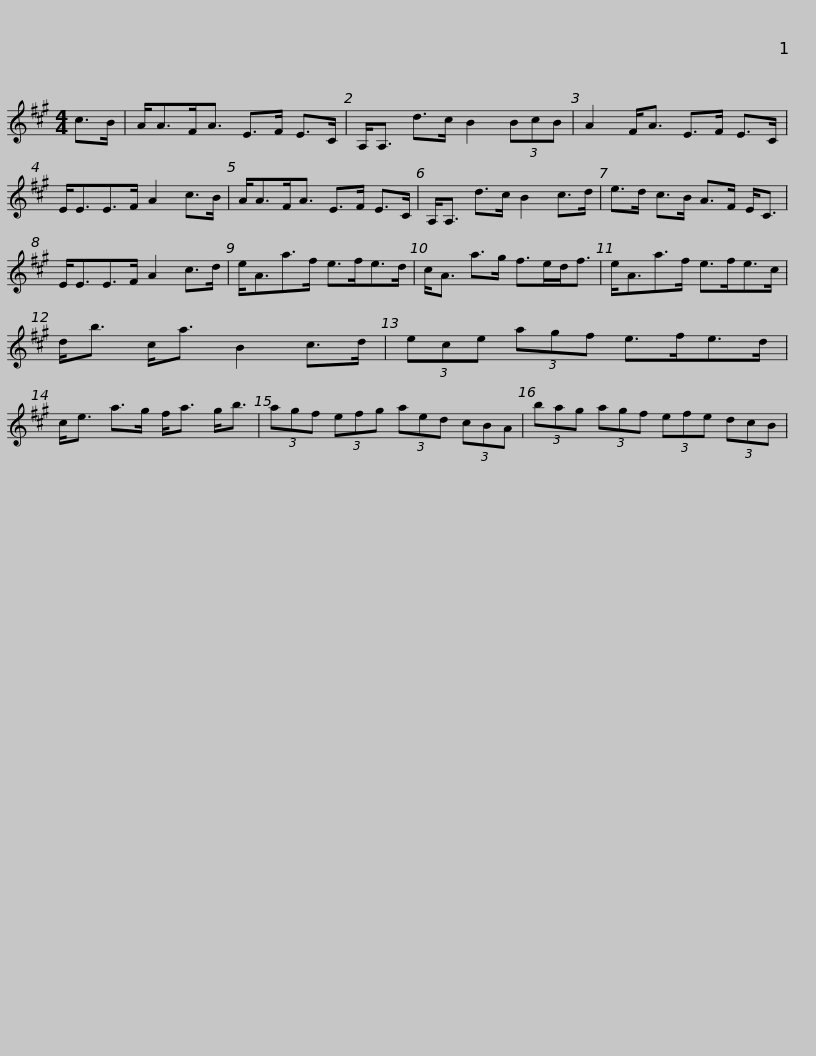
X:1
L:1/8
M:4/4
I:linebreak $
K:A
V:1 treble
V:1
 c>B | A<AF<A E>F E>C | A,<A, d>c B2 (3BcB | A2 F<A E>F E>C | E<EE>F A2 c>B |$ %5
 A<AF<A E>F E>C | A,<A, d>c B2 c>d | e>d c>B A>F E<C | E<EE>F A2 c>d |$ e<Aa>f e>fe>d | %10
 c<A a>g f>ed<f | e<Aa>f e>fe>c | d<b c<a B2 c>d |$ (3ece (3agf e>fe>d | c<e a>g f<a g<b | %15
 (3agf (3efg (3aed (3cBA | (3bag (3agf (3efe (3dcB | %17
